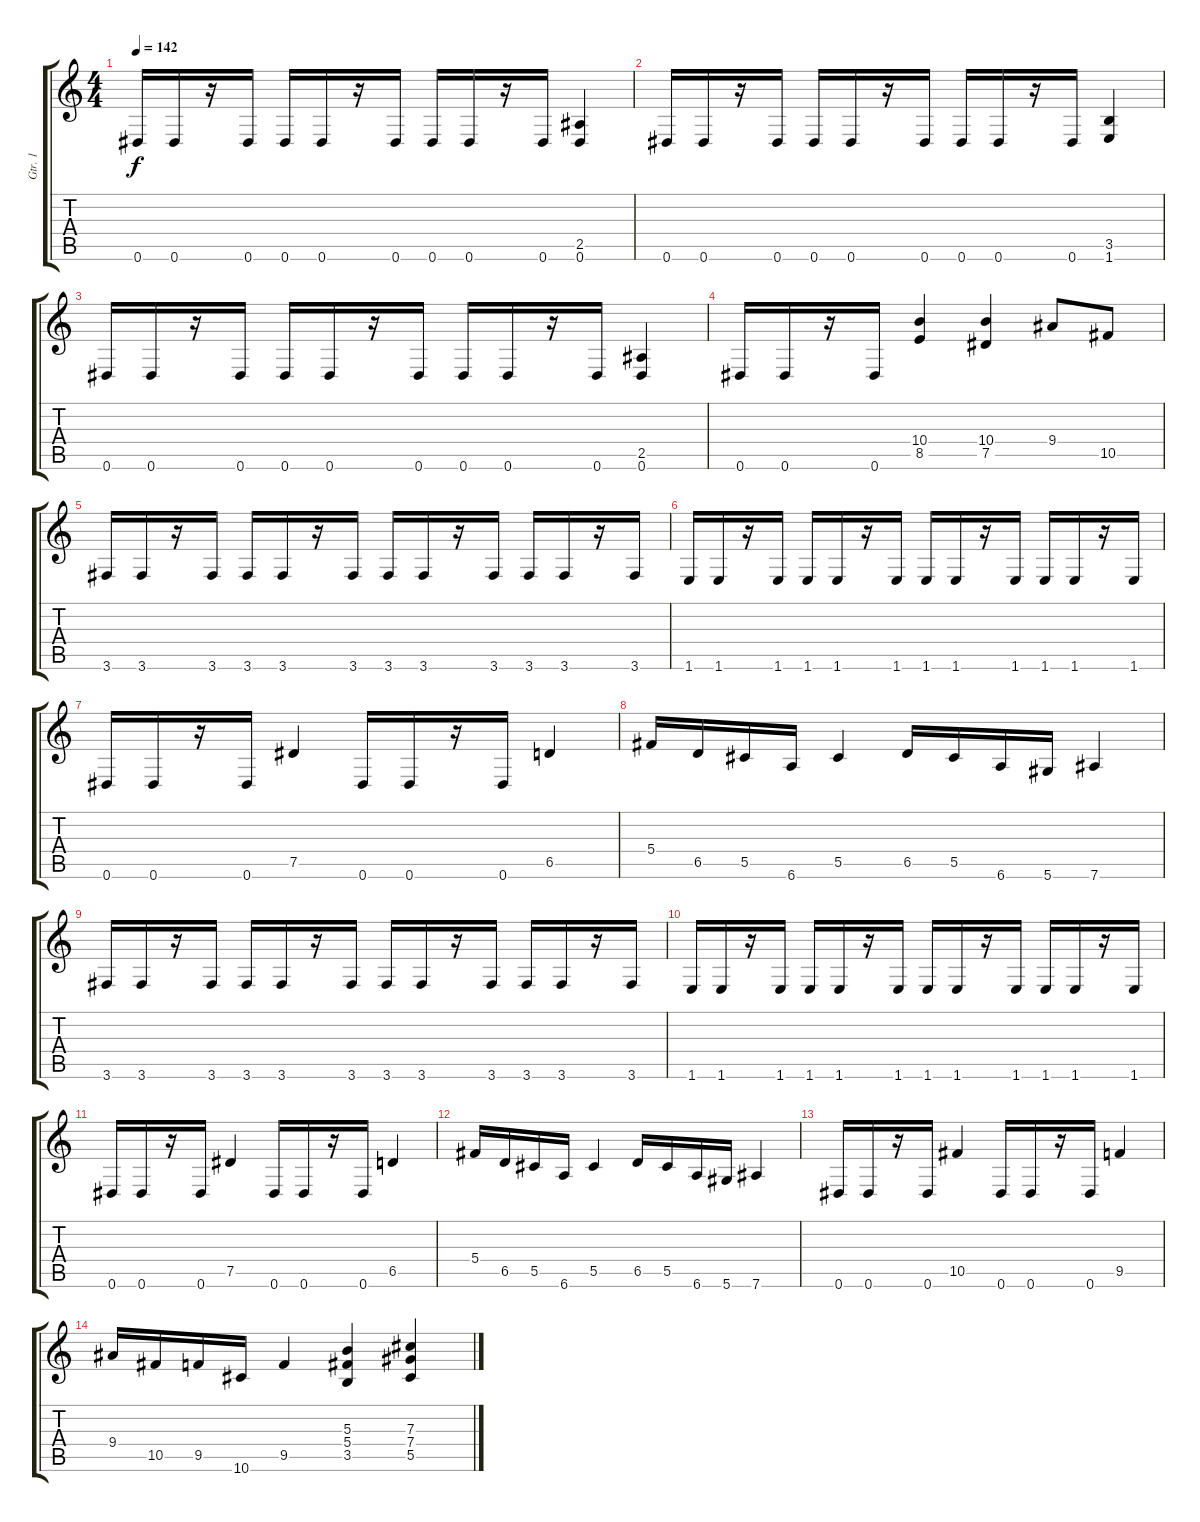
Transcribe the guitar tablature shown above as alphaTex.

\track ("Gtr. 1" "Gtr. 1") {instrument overdrivenguitar}
\staff {score tabs}
\tuning (Eb4 Bb3 Gb3 Db3 Ab2 Eb2) {hide}
\ts (4 4)
\tempo 142
\clef g2
\ks c
0.6.16{dy f} 0.6.16 r.16 0.6.16 0.6.16 0.6.16 r.16 0.6.16 0.6.16 0.6.16 r.16 0.6.16 (2.5 0.6).4 |
0.6.16 0.6.16 r.16 0.6.16 0.6.16 0.6.16 r.16 0.6.16 0.6.16 0.6.16 r.16 0.6.16 (3.5 1.6).4 |
0.6.16 0.6.16 r.16 0.6.16 0.6.16 0.6.16 r.16 0.6.16 0.6.16 0.6.16 r.16 0.6.16 (2.5 0.6).4 |
0.6.16 0.6.16 r.16 0.6.16 (10.4 8.5).4 (10.4 7.5).4 9.4.8 10.5.8 |
3.6.16 3.6.16 r.16 3.6.16 3.6.16 3.6.16 r.16 3.6.16 3.6.16 3.6.16 r.16 3.6.16 3.6.16 3.6.16 r.16 3.6.16 |
1.6.16 1.6.16 r.16 1.6.16 1.6.16 1.6.16 r.16 1.6.16 1.6.16 1.6.16 r.16 1.6.16 1.6.16 1.6.16 r.16 1.6.16 |
0.6.16 0.6.16 r.16 0.6.16 7.5.4 0.6.16 0.6.16 r.16 0.6.16 6.5.4 |
5.4.16 6.5.16 5.5.16 6.6.16 5.5.4 6.5.16 5.5.16 6.6.16 5.6.16 7.6.4 |
3.6.16 3.6.16 r.16 3.6.16 3.6.16 3.6.16 r.16 3.6.16 3.6.16 3.6.16 r.16 3.6.16 3.6.16 3.6.16 r.16 3.6.16 |
1.6.16 1.6.16 r.16 1.6.16 1.6.16 1.6.16 r.16 1.6.16 1.6.16 1.6.16 r.16 1.6.16 1.6.16 1.6.16 r.16 1.6.16 |
0.6.16 0.6.16 r.16 0.6.16 7.5.4 0.6.16 0.6.16 r.16 0.6.16 6.5.4 |
5.4.16 6.5.16 5.5.16 6.6.16 5.5.4 6.5.16 5.5.16 6.6.16 5.6.16 7.6.4 |
0.6.16 0.6.16 r.16 0.6.16 10.5.4 0.6.16 0.6.16 r.16 0.6.16 9.5.4 |
9.4.16 10.5.16 9.5.16 10.6.16 9.5.4 (5.3 5.4 3.5).4 (7.3 7.4 5.5).4
